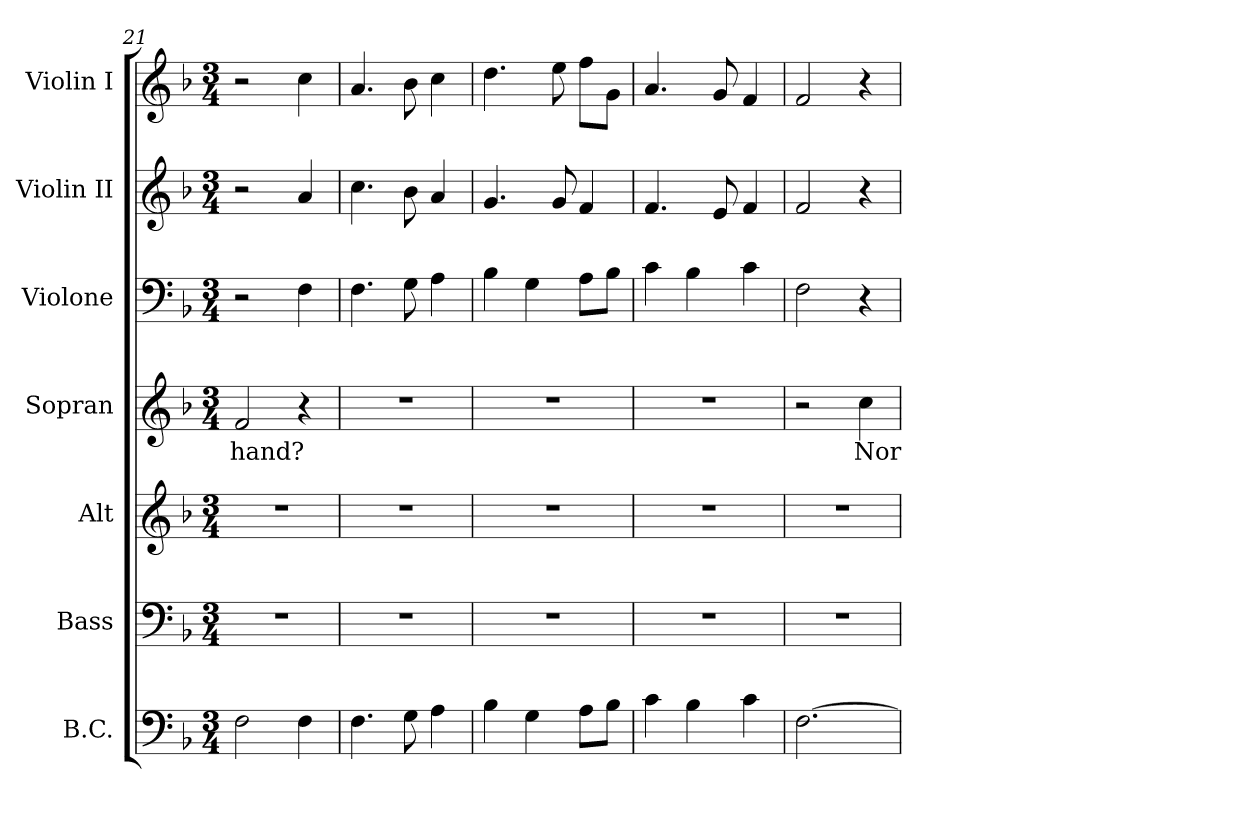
**kern	**kern	**kern	**kern	**text	**kern	**kern	**kern
*part7	*part6	*part5	*part4	*part4	*part3	*part2	*part1
*staff7	*staff6	*staff5	*staff4	*staff4	*staff3	*staff2	*staff1
*I"B.C.	*I"Bass	*I"Alt	*I"Sopran	*	*I"Violone	*I"Violin II	*I"Violin I
*	*I'B.	*I'A.	*I'S.	*	*	*I'Vln. II	*I'Vln. I
*clefF4	*clefF4	*clefG2	*clefG2	*	*clefF4	*clefG2	*clefG2
*k[b-]	*k[b-]	*k[b-]	*k[b-]	*	*k[b-]	*k[b-]	*k[b-]
*F:	*F:	*F:	*F:	*	*F:	*F:	*F:
*M3/4	*M3/4	*M3/4	*M3/4	*	*M3/4	*M3/4	*M3/4
=21	=21	=21	=21	=21	=21	=21	=21
!	!LO:N:vis=1	!LO:N:vis=1	!	!	!	!	!
!	!	!	!	!LO:LY:b:color=#000000	!	!	!
2Fi\	2.r	2.r	2fi/	hand?	2r	2r	2r
4Fi\	.	.	4r	.	4Fi\	4ai/	4cci\
=22	=22	=22	=22	=22	=22	=22	=22
!	!LO:N:vis=1	!LO:N:vis=1	!LO:N:vis=1	!	!	!	!
4.Fi\	2.r	2.r	2.r	.	4.Fi\	4.cci\	4.ai/
8Gi\	.	.	.	.	8Gi\	8b-i\	8b-i\
4Ai\	.	.	.	.	4Ai\	4ai/	4cci\
=23	=23	=23	=23	=23	=23	=23	=23
!	!LO:N:vis=1	!LO:N:vis=1	!LO:N:vis=1	!	!	!	!
4B-i\	2.r	2.r	2.r	.	4B-i\	4.gi/	4.ddi\
4Gi\	.	.	.	.	4Gi\	.	.
.	.	.	.	.	.	8gi/	8eei\
8Ai\L	.	.	.	.	8Ai\L	4fi/	8ffi\L
8B-i\J	.	.	.	.	8B-i\J	.	8gi\J
=24	=24	=24	=24	=24	=24	=24	=24
!	!LO:N:vis=1	!LO:N:vis=1	!LO:N:vis=1	!	!	!	!
4ci\	2.r	2.r	2.r	.	4ci\	4.fi/	4.ai/
4B-i\	.	.	.	.	4B-i\	.	.
.	.	.	.	.	.	8ei/	8gi/
4ci\	.	.	.	.	4ci\	4fi/	4fi/
=25	=25	=25	=25	=25	=25	=25	=25
!	!LO:N:vis=1	!LO:N:vis=1	!	!	!	!	!
[2.Fi\	2.r	2.r	2r	.	2Fi\	2fi/	2fi/
!	!	!	!	!LO:LY:b:color=#000000	!	!	!
.	.	.	4cci\	Nor	4r	4r	4r
=	=	=	=	=	=	=	=
*-	*-	*-	*-	*-	*-	*-	*-
